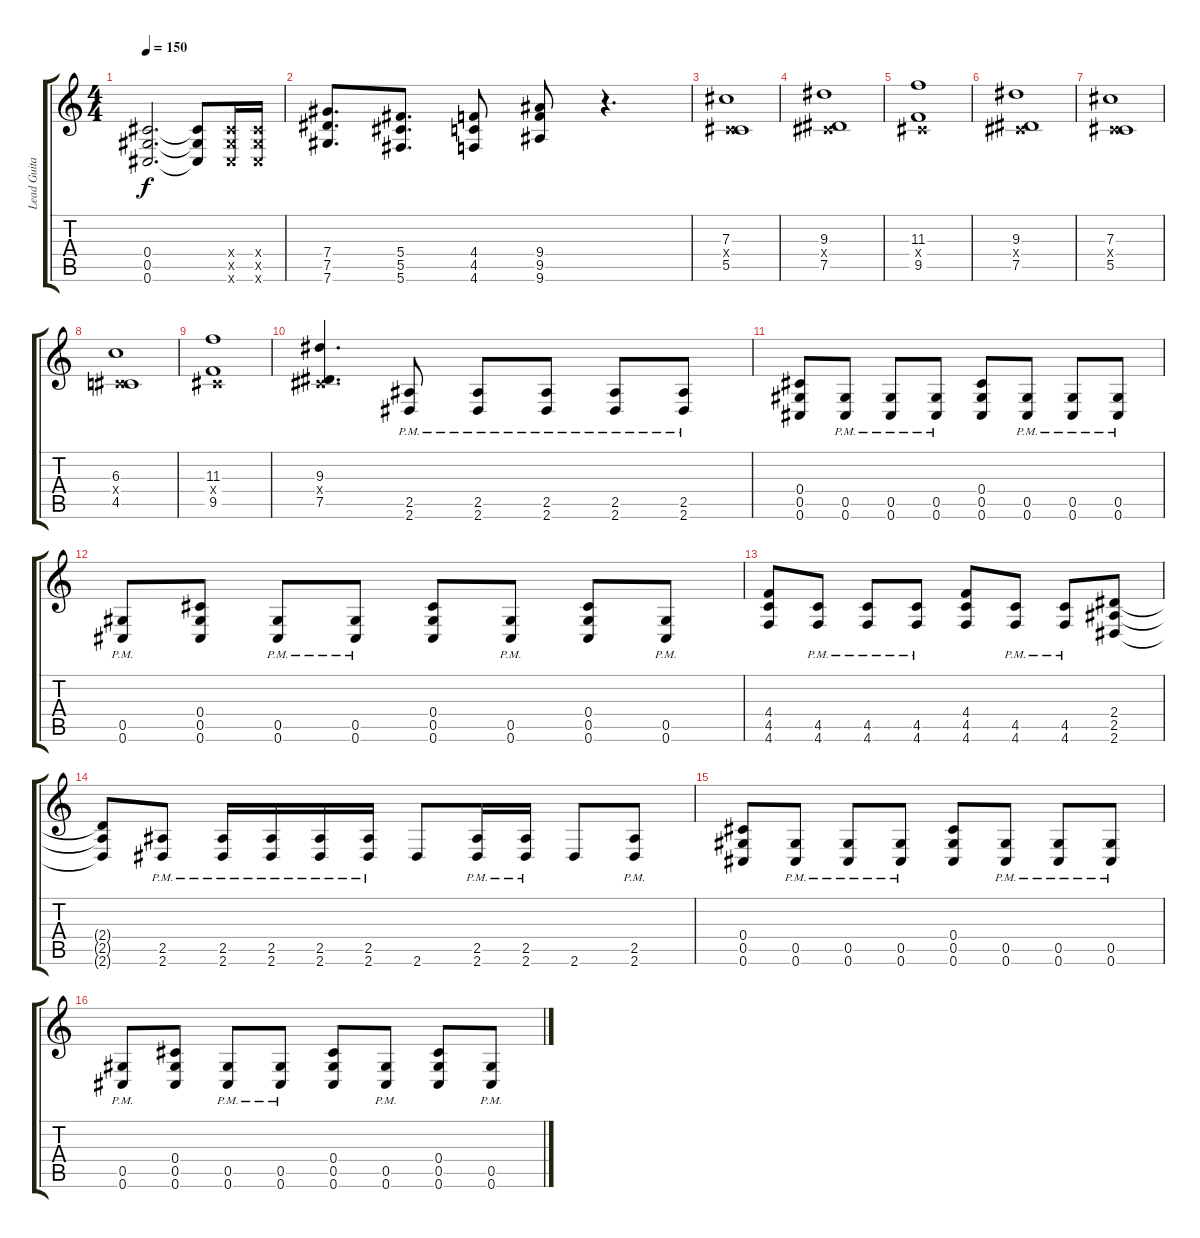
\track ("Lead Guitar" "Lead Guita") {instrument distortionguitar}
\staff {score tabs}
\tuning (Eb4 Bb3 Gb3 Db3 Ab2 Db2) {hide}
\ts (4 4)
\tempo 150
\clef g2
\ks c
(0.4 0.5 0.6).2{d dy f} (0.4{t} 0.5{t} 0.6{t}).8 (0.4{x} 0.5{x} 0.6{x}).16 (0.4{x} 0.5{x} 0.6{x}).16 |
(7.4 7.5 7.6).8{d} (5.4 5.5 5.6).8{d} (4.4 4.5 4.6).8 (9.4 9.5 9.6).8 r.4{d} |
(7.3 0.4{x} 5.5).1 |
(9.3 0.4{x} 7.5).1 |
(11.3 0.4{x} 9.5).1 |
(9.3 0.4{x} 7.5).1 |
(7.3 0.4{x} 5.5).1 |
(6.3 0.4{x} 4.5).1 |
(11.3 0.4{x} 9.5).1 |
(9.3 0.4{x} 7.5).4{d} (2.5{pm} 2.6{pm}).8 (2.5{pm} 2.6{pm}).8 (2.5{pm} 2.6{pm}).8 (2.5{pm} 2.6{pm}).8 (2.5{pm} 2.6{pm}).8 |
(0.4 0.5 0.6).8 (0.5{pm} 0.6{pm}).8 (0.5{pm} 0.6{pm}).8 (0.5{pm} 0.6{pm}).8 (0.4 0.5 0.6).8 (0.5{pm} 0.6{pm}).8 (0.5{pm} 0.6{pm}).8 (0.5{pm} 0.6{pm}).8 |
(0.5{pm} 0.6{pm}).8 (0.4 0.5 0.6).8 (0.5{pm} 0.6{pm}).8 (0.5{pm} 0.6{pm}).8 (0.4 0.5 0.6).8 (0.5{pm} 0.6{pm}).8 (0.4 0.5 0.6).8 (0.5{pm} 0.6{pm}).8 |
(4.4 4.5 4.6).8 (4.5{pm} 4.6{pm}).8 (4.5{pm} 4.6{pm}).8 (4.5{pm} 4.6{pm}).8 (4.4 4.5 4.6).8 (4.5{pm} 4.6{pm}).8 (4.5{pm} 4.6{pm}).8 (2.4 2.5 2.6).8 |
(2.4{t} 2.5{t} 2.6{t}).8 (2.5{pm} 2.6{pm}).8 (2.5{pm} 2.6{pm}).16 (2.5{pm} 2.6{pm}).16 (2.5{pm} 2.6{pm}).16 (2.5{pm} 2.6{pm}).16 2.6.8 (2.5{pm} 2.6{pm}).16 (2.5{pm} 2.6{pm}).16 2.6.8 (2.5{pm} 2.6{pm}).8 |
(0.4 0.5 0.6).8 (0.5{pm} 0.6{pm}).8 (0.5{pm} 0.6{pm}).8 (0.5{pm} 0.6{pm}).8 (0.4 0.5 0.6).8 (0.5{pm} 0.6{pm}).8 (0.5{pm} 0.6{pm}).8 (0.5{pm} 0.6{pm}).8 |
(0.5{pm} 0.6{pm}).8 (0.4 0.5 0.6).8 (0.5{pm} 0.6{pm}).8 (0.5{pm} 0.6{pm}).8 (0.4 0.5 0.6).8 (0.5{pm} 0.6{pm}).8 (0.4 0.5 0.6).8 (0.5{pm} 0.6{pm}).8
